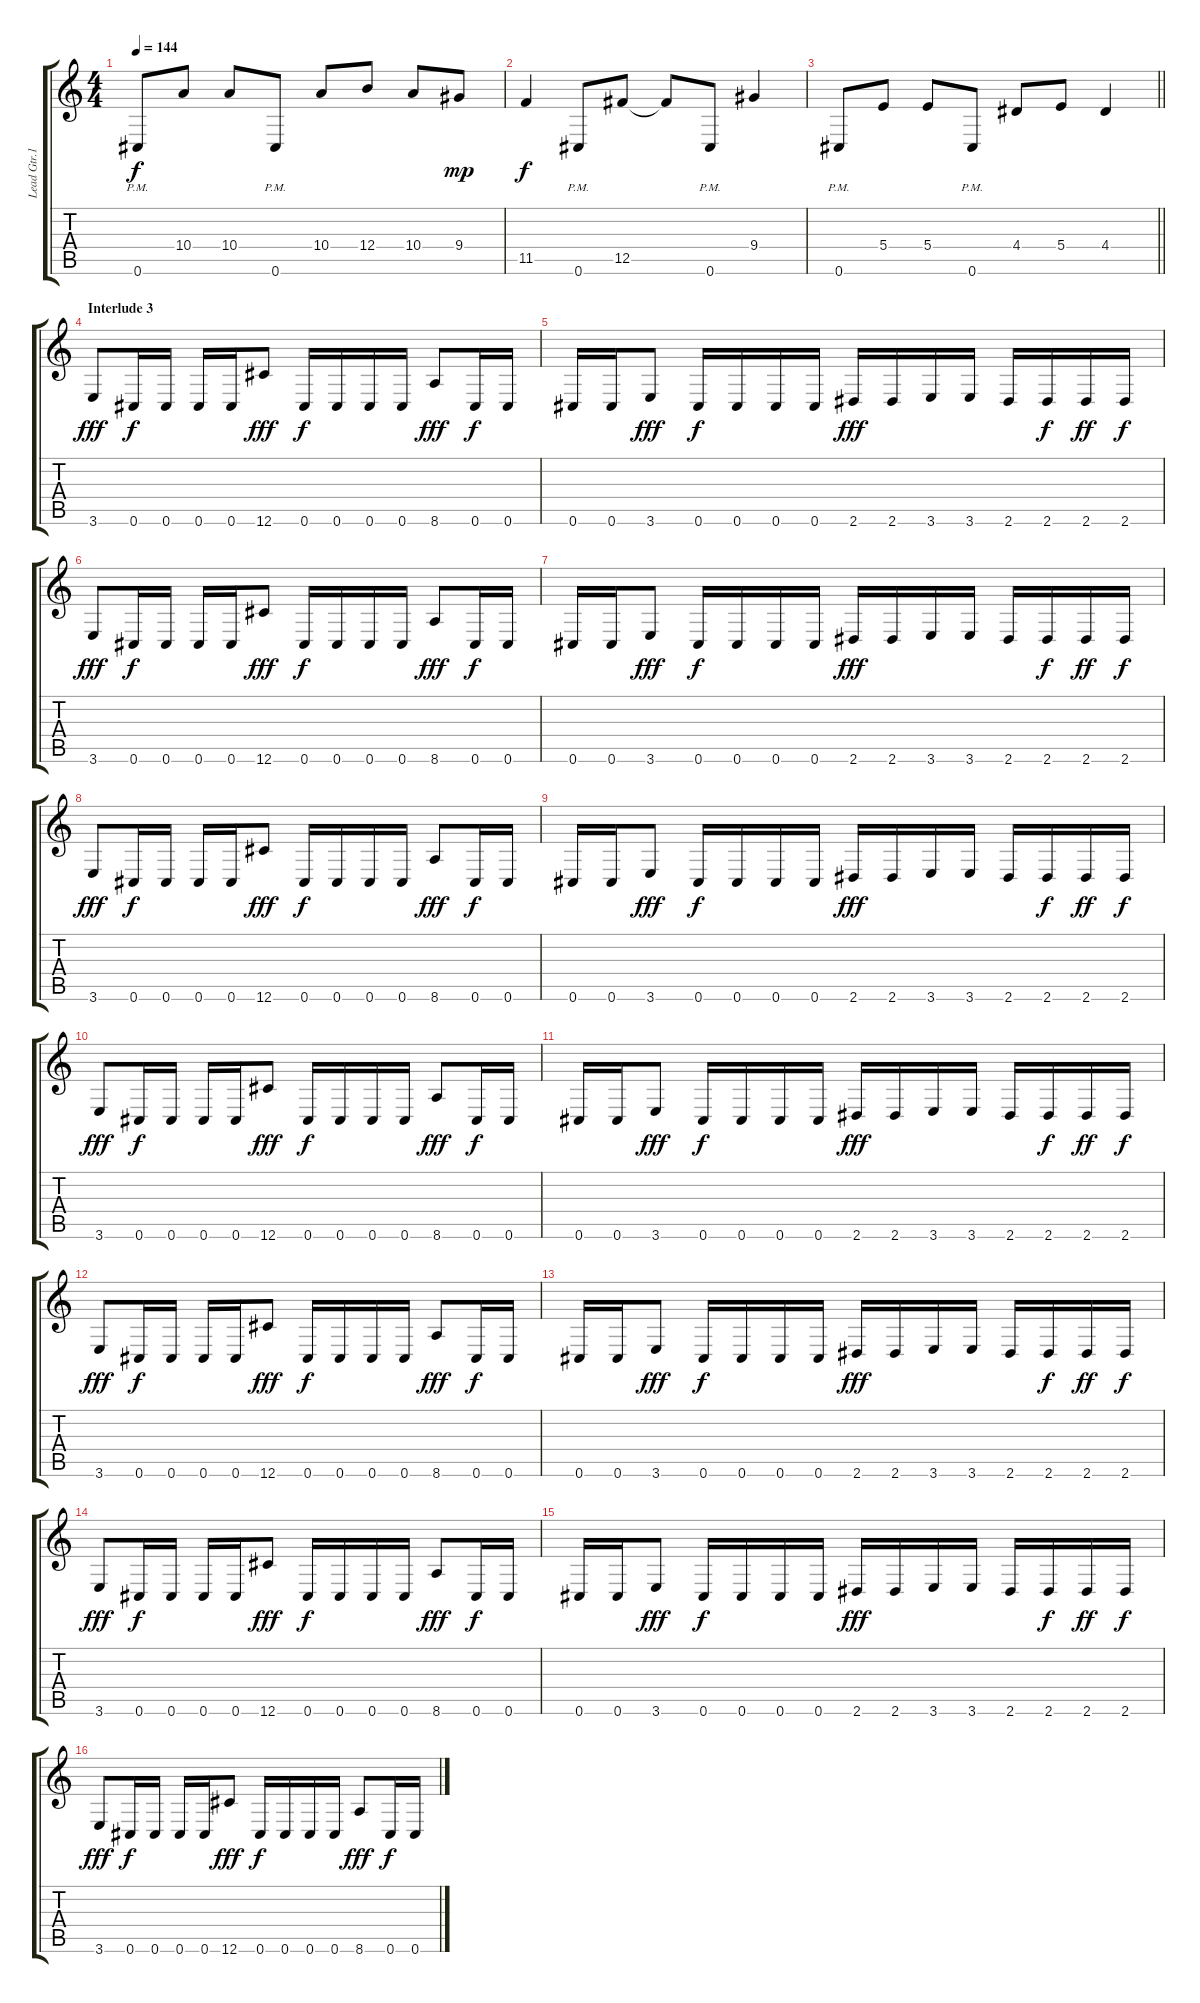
\track ("Lead Gtr.1" "Lead Gtr.1") {instrument distortionguitar}
\staff {score tabs}
\tuning (Db4 Ab3 E3 B2 Gb2 Db2) {hide}
\ts (4 4)
\tempo 144
\clef g2
\ks c
0.6{pm}.8{dy f} 10.4.8 10.4.8 0.6{pm}.8 10.4.8 12.4.8 10.4.8 9.4.8{dy mp} |
11.5.4{dy f} 0.6{pm}.8 12.5.8 12.5{t}.8 0.6{pm}.8 9.4.4 |
\barLineRight lightlight
0.6{pm}.8 5.4.8 5.4.8 0.6{pm}.8 4.4.8 5.4.8 4.4.4 |
\section ("" "Interlude 3")
3.6.8{dy fff} 0.6.16{dy f} 0.6.16 0.6.16 0.6.16 12.6.8{dy fff} 0.6.16{dy f} 0.6.16 0.6.16 0.6.16 8.6.8{dy fff} 0.6.16{dy f} 0.6.16 |
0.6.16 0.6.16 3.6.8{dy fff} 0.6.16{dy f} 0.6.16 0.6.16 0.6.16 2.6.16{dy fff} 2.6.16 3.6.16 3.6.16 2.6.16 2.6.16{dy f} 2.6.16{dy ff} 2.6.16{dy f} |
3.6.8{dy fff} 0.6.16{dy f} 0.6.16 0.6.16 0.6.16 12.6.8{dy fff} 0.6.16{dy f} 0.6.16 0.6.16 0.6.16 8.6.8{dy fff} 0.6.16{dy f} 0.6.16 |
0.6.16 0.6.16 3.6.8{dy fff} 0.6.16{dy f} 0.6.16 0.6.16 0.6.16 2.6.16{dy fff} 2.6.16 3.6.16 3.6.16 2.6.16 2.6.16{dy f} 2.6.16{dy ff} 2.6.16{dy f} |
3.6.8{dy fff} 0.6.16{dy f} 0.6.16 0.6.16 0.6.16 12.6.8{dy fff} 0.6.16{dy f} 0.6.16 0.6.16 0.6.16 8.6.8{dy fff} 0.6.16{dy f} 0.6.16 |
0.6.16 0.6.16 3.6.8{dy fff} 0.6.16{dy f} 0.6.16 0.6.16 0.6.16 2.6.16{dy fff} 2.6.16 3.6.16 3.6.16 2.6.16 2.6.16{dy f} 2.6.16{dy ff} 2.6.16{dy f} |
3.6.8{dy fff} 0.6.16{dy f} 0.6.16 0.6.16 0.6.16 12.6.8{dy fff} 0.6.16{dy f} 0.6.16 0.6.16 0.6.16 8.6.8{dy fff} 0.6.16{dy f} 0.6.16 |
0.6.16 0.6.16 3.6.8{dy fff} 0.6.16{dy f} 0.6.16 0.6.16 0.6.16 2.6.16{dy fff} 2.6.16 3.6.16 3.6.16 2.6.16 2.6.16{dy f} 2.6.16{dy ff} 2.6.16{dy f} |
3.6.8{dy fff} 0.6.16{dy f} 0.6.16 0.6.16 0.6.16 12.6.8{dy fff} 0.6.16{dy f} 0.6.16 0.6.16 0.6.16 8.6.8{dy fff} 0.6.16{dy f} 0.6.16 |
0.6.16 0.6.16 3.6.8{dy fff} 0.6.16{dy f} 0.6.16 0.6.16 0.6.16 2.6.16{dy fff} 2.6.16 3.6.16 3.6.16 2.6.16 2.6.16{dy f} 2.6.16{dy ff} 2.6.16{dy f} |
3.6.8{dy fff} 0.6.16{dy f} 0.6.16 0.6.16 0.6.16 12.6.8{dy fff} 0.6.16{dy f} 0.6.16 0.6.16 0.6.16 8.6.8{dy fff} 0.6.16{dy f} 0.6.16 |
0.6.16 0.6.16 3.6.8{dy fff} 0.6.16{dy f} 0.6.16 0.6.16 0.6.16 2.6.16{dy fff} 2.6.16 3.6.16 3.6.16 2.6.16 2.6.16{dy f} 2.6.16{dy ff} 2.6.16{dy f} |
3.6.8{dy fff} 0.6.16{dy f} 0.6.16 0.6.16 0.6.16 12.6.8{dy fff} 0.6.16{dy f} 0.6.16 0.6.16 0.6.16 8.6.8{dy fff} 0.6.16{dy f} 0.6.16
